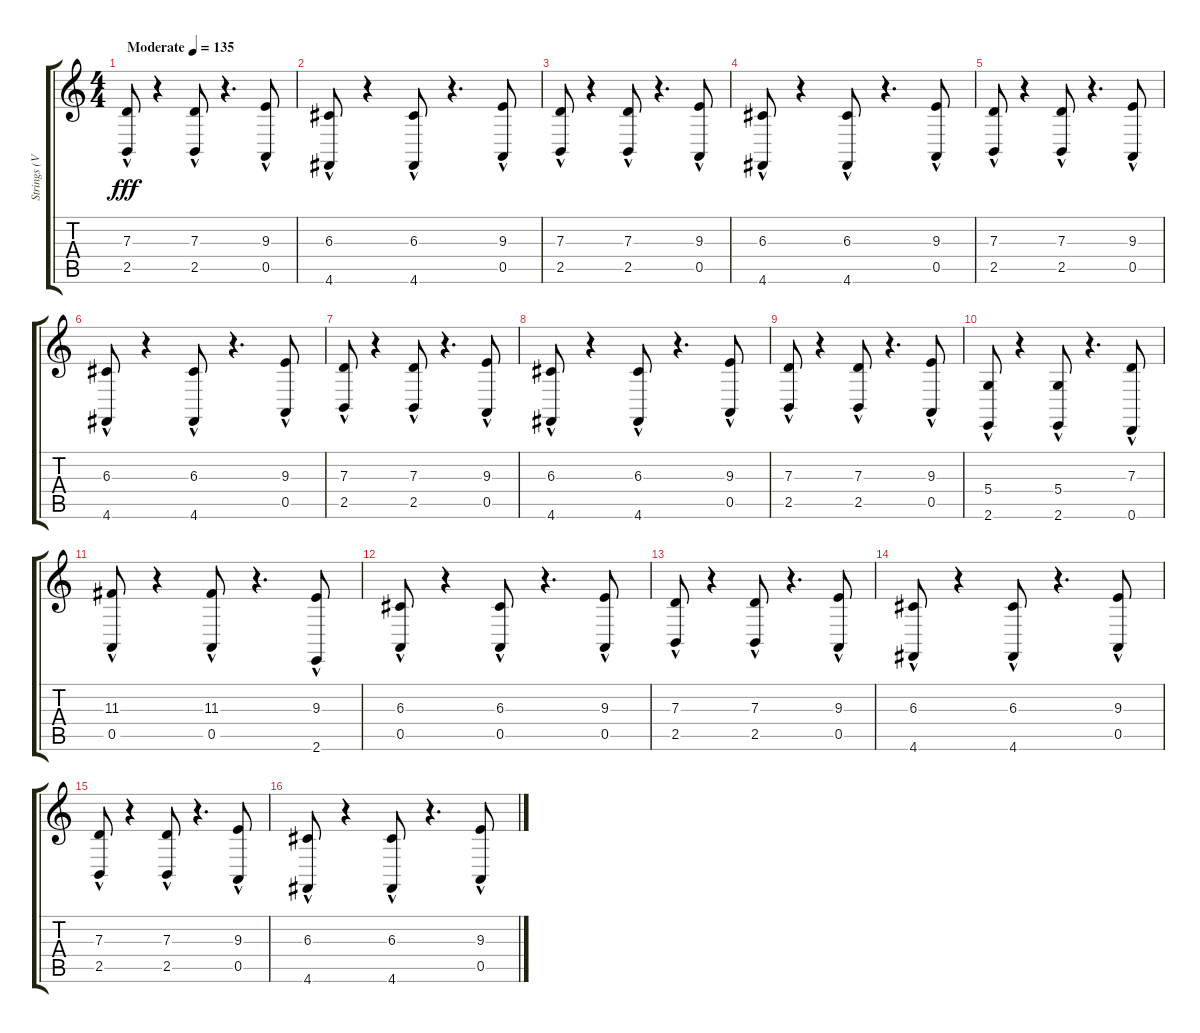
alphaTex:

\track ("Strings (Violin + Cello) II" "Strings (V") {instrument synthstrings1}
\staff {score tabs}
\tuning (E4 B3 G3 D3 A2 D2) {hide}
\ts (4 4)
\tempo (135 "Moderate")
\clef g2
\ks c
(7.3{hac} 2.5{hac}).8{dy fff instrument synthstrings1} r.4 (7.3{hac} 2.5{hac}).8 r.4{d} (9.3{hac} 0.5{hac}).8 |
(6.3{hac} 4.6{hac}).8 r.4 (6.3{hac} 4.6{hac}).8 r.4{d} (9.3{hac} 0.5{hac}).8 |
(7.3{hac} 2.5{hac}).8 r.4 (7.3{hac} 2.5{hac}).8 r.4{d} (9.3{hac} 0.5{hac}).8 |
(6.3{hac} 4.6{hac}).8 r.4 (6.3{hac} 4.6{hac}).8 r.4{d} (9.3{hac} 0.5{hac}).8 |
(7.3{hac} 2.5{hac}).8 r.4 (7.3{hac} 2.5{hac}).8 r.4{d} (9.3{hac} 0.5{hac}).8 |
(6.3{hac} 4.6{hac}).8 r.4 (6.3{hac} 4.6{hac}).8 r.4{d} (9.3{hac} 0.5{hac}).8 |
(7.3{hac} 2.5{hac}).8 r.4 (7.3{hac} 2.5{hac}).8 r.4{d} (9.3{hac} 0.5{hac}).8 |
(6.3{hac} 4.6{hac}).8 r.4 (6.3{hac} 4.6{hac}).8 r.4{d} (9.3{hac} 0.5{hac}).8 |
(7.3{hac} 2.5{hac}).8 r.4 (7.3{hac} 2.5{hac}).8 r.4{d} (9.3{hac} 0.5{hac}).8 |
(5.4{hac} 2.6{hac}).8 r.4 (5.4{hac} 2.6{hac}).8 r.4{d} (7.3{hac} 0.6{hac}).8 |
(11.3{hac} 0.5{hac}).8 r.4 (11.3{hac} 0.5{hac}).8 r.4{d} (9.3{hac} 2.6{hac}).8 |
(6.3{hac} 0.5{hac}).8 r.4 (6.3{hac} 0.5{hac}).8 r.4{d} (9.3{hac} 0.5{hac}).8 |
(7.3{hac} 2.5{hac}).8 r.4 (7.3{hac} 2.5{hac}).8 r.4{d} (9.3{hac} 0.5{hac}).8 |
(6.3{hac} 4.6{hac}).8 r.4 (6.3{hac} 4.6{hac}).8 r.4{d} (9.3{hac} 0.5{hac}).8 |
(7.3{hac} 2.5{hac}).8 r.4 (7.3{hac} 2.5{hac}).8 r.4{d} (9.3{hac} 0.5{hac}).8 |
(6.3{hac} 4.6{hac}).8 r.4 (6.3{hac} 4.6{hac}).8 r.4{d} (9.3{hac} 0.5{hac}).8
